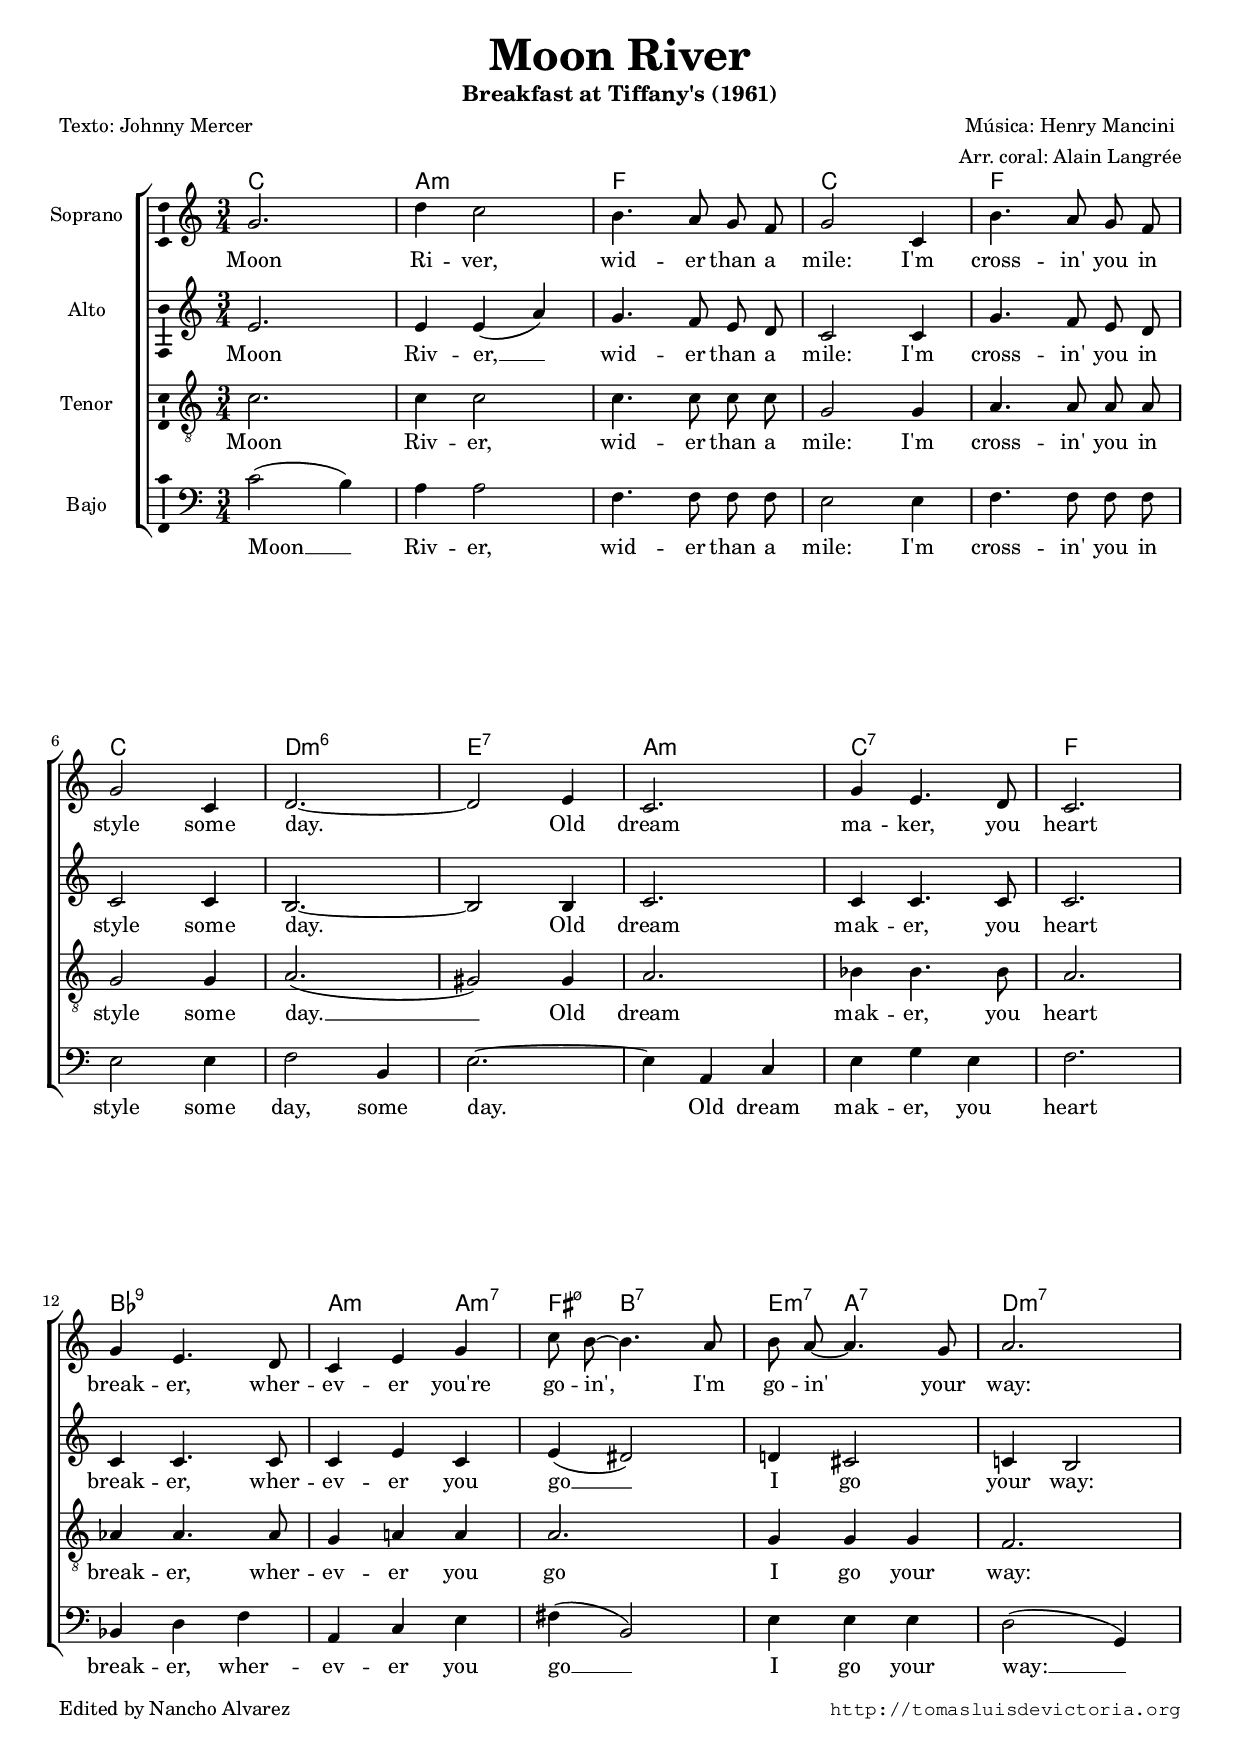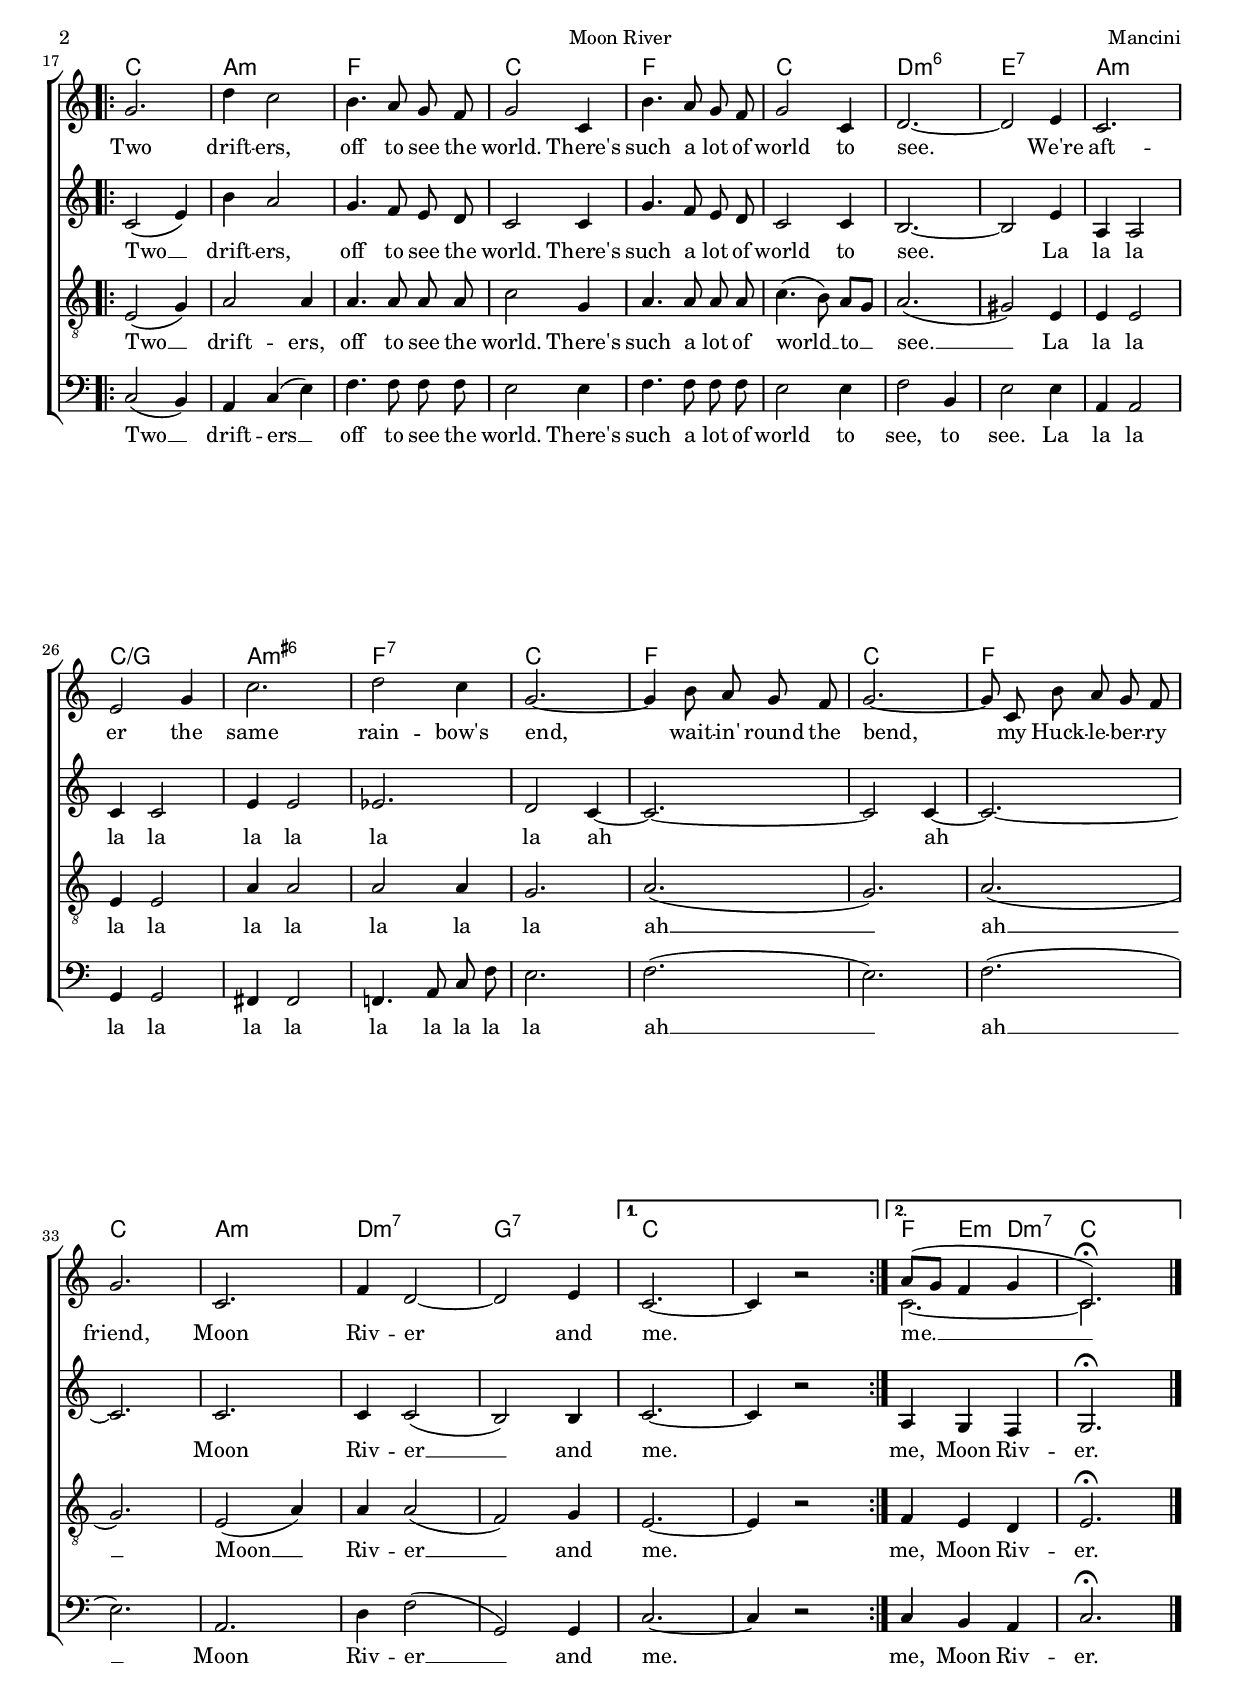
\version "2.12.2"

#(set-default-paper-size "a4")
#(set-global-staff-size 17)
#(ly:set-option 'point-and-click #f)

ss=\once \set suggestAccidentals = ##t
cresc=\markup{\italic "cresc."}
dim=\markup{\italic "dim."}
rit=\markup{\italic "rit."}
italicas=\override LyricText #'font-shape = #'italic
rectas=\override LyricText #'font-shape = #'upright


htitle="Moon River"
hcomposer="Mancini"

\header {
	title=\markup{\fontsize #3 "Moon River" }
	subtitle="Breakfast at Tiffany's (1961)"
	%subsubtitle="1961"
	composer=\markup{\center-column{"Música: Henry Mancini" "Arr. coral: Alain Langrée"}}
	poet="Texto: Johnny Mercer"
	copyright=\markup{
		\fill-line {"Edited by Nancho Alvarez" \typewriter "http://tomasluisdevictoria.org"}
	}
%	tagline=""
}

global={\key c \major \time 3/4 \skip 1*3/4*16 \pageBreak
	\repeat volta 2 {\skip 1*3/4*20} \alternative {{\skip 1*3/4*2}{\skip 1*3/4*2}}
		\bar "|." }


cantus=\relative c''{
	\override Staff.VerticalAxisGroup #'minimum-Y-extent = #'(0 . 0)
	g2.
	d'4 c2
	b4. a8 g f
	g2 c,4
	b'4. a8 g f \break
	g2 c,4
	d2. ~
	d2 e4
	c2. 
	g'4 e4. d8
	c2.
	g'4 e4. d8
	c4 e g
	c8 b ~ b4. a8
	b8 a ~ a4. g8
	a2.
	g2. d'4 c2
	b4. a8 g f
	g2 c,4
	b'4. a8 g f
	g2 c,4
	d2. ~
	d2 e4
	c2. 
	e2 g4
	c2. 
	d2 c4
	g2. ~
	g4 b8 a g f
	g2. ~
	g8 c, b'a g f
	g2.
	c,2.
	f4 d2 ~
	d2 e4
	c2. ~
	c4 r2
	<<\voiceTwo {c2. ~ c2.^\fermata} \new Voice{\voiceOne a'8[( g] f4 g c,2.)}>>
	
}

altus=\relative c'{
	e2.
	e4 e( a)
	g4. f8 e d
	c2 c4
	g'4. f8 e d
	c2 c4
	b2. ~
	b2 b4
	c2. 
	c4 c4. c8
	c2.
	c4 c4. c8
	c4 e c
	e( dis2)
	d?4 cis2
	c?4 b2
	c2( e4)
	b'4 a2
	g4. f8 e d
	c2 c4
	g'4. f8 e d
	c2 c4
	b2. ~
	b2 e4
	a,4 a2
	c4 c2
	e4 e2
	ees2.
	d2 c4 ~
	c2. ~
	c2 c4 ~
	c2. ~
	c2. 
	c2. 
	c4 c2(
	b2) b4
	c2. ~
	c4 r2
	a4 g f
	g2.^\fermata
}

tenor=\relative c'{
	c2. 
	c4 c2
	c4. c8 c c
	g2 g4
	a4. a8 a a
	g2 g4
	a2.(
	gis2) gis4
	a2.
	bes4 bes4. bes8
	a2.
	aes4 aes4. aes8
	g4 a? a
	a2.
	g4 g g
	f2.
	e2( g4)
	a2 a4
	a4. a8 a a
	c2 g4
	a4. a8 a a
	c4.( b8) a8[ g]
	a2.(
	gis2) e4
	e e2
	e4 e2
	a4 a2
	a2 a4
	g2. 
	a2.(
	g2.)
	a2.(
	g)
	e2( a4)
	a4 a2(
	f) g4
	e2. ~
	e4 r2
	f4 e d
	e2.^\fermata
}

bassus=\relative c'{
	c2( b4)
	a4 a2
	f4. f8 f f
	e2 e4
	f4. f8 f f
	e2 e4
	f2 b,4
	e2. ~
	e4 a, c
	e g e
	f2.
	bes,4 d f
	a, c e
	fis( b,2)
	e4 e e
	d2( g,4)
	c2( b4)
	a4 c( e)
	f4. f8 f f
	e2 e4
	f4. f8 f f
	e2 e4
	f2 b,4
	e2 e4
	a,4 a2
	g4 g2
	fis4 fis2
	f?4. a8 c f
	e2. 
	f2.(
	e)
	f( 
	e)
	a,
	d4 f2(
	g,2) g4
	c2. ~
	c4 r2
	c4 b a
	c2.^\fermata
}


textocantus=\lyricmode{
Moon Ri -- ver,
wid -- er than a mile:
I'm cross -- in' you in style
some day.
Old dream ma -- ker,
you heart break -- er,
wher -- ev -- er you're go -- in',
I'm go -- in' your way:
Two drift -- ers,
off to see the world.
There's such a lot of world to see.
We're aft -- er the same rain -- bow's end,
wait -- in' round the bend,
my Huck -- le -- ber -- ry friend,
Moon Riv -- er and me.
me. __ 
}

textoaltus=\lyricmode{
Moon Riv -- er, __
wid -- er than a mile:
I'm cross -- in' you in style some day.
Old dream mak -- er, 
you heart break -- er,
wher -- ev -- er you go __ I go your way:
Two __ drift -- ers,
off to see the world.
There's such a lot of world to see.
La la la la la la la la la
ah ah 
Moon Riv -- er __ and me.
me, Moon Riv -- er.
}

textotenor=\lyricmode{
Moon Riv -- er,
wid -- er than a mile:
I'm cross -- in' you in style some day. __
Old dream mak -- er,
you heart break -- er,
wher -- ev -- er you go I go your way:
Two __ drift -- ers,
off to see the world.
There's such a lot of world __ to __ see. __
La la la la la la la la la la 
ah __ ah __
Moon __ Riv -- er __ and me.
me, Moon Riv -- er.
}

textobassus=\lyricmode{
Moon __ Riv -- er,
wid -- er than a mile:
I'm cross -- in' you in style some day,
some day.
Old dream mak -- er,
you heart break -- er,
wher -- ev -- er you go __
I go your way: __
Two __ drift -- ers __
off to see the world.
There's such a lot of world to see,
to see.
La la la la la la la la la la la la 
ah __ ah __
Moon Riv -- er __ and me.
me, Moon Riv -- er.
}

acordes=\chordmode{
c2. a:m f c f c d:m6 e:7 a:m c:7 f bes:9 a2:m a4:m7 fis4:m5-7 b2:7 e4:m7 a2:7 d2.:m7
c2. a:m f c f
c d:m6 e:7 a:m c/g a:m6+
f:7 c f c f c
a:m d:m7 g:7 c1.
f4 e:m d:m7
c2.
}


\score {
\new ChoirStaff<<

	<<
	\new ChordNames{\acordes}
	\new Staff <<\global
	\new Voice="v1" {
		\set Staff.instrumentName="Soprano " 
		\clef "treble"
		\cantus }
	\new Lyrics \lyricsto "v1" {\textocantus }
	>>
	>>
	
	\new Staff << \global
	\new Voice="v2" {
		\set Staff.instrumentName="Alto "
		\clef "treble" 
		\altus}
	\new Lyrics \lyricsto "v2" {\textoaltus }
	>>

	
	\new Staff <<\global
	\new Voice="v3" {
		\set Staff.instrumentName="Tenor "
		\clef "G_8"
		\tenor }
	\new Lyrics \lyricsto "v3" {\textotenor }
	>>
	

	\new Staff <<\global
	\new Voice="v4" {
		\set Staff.instrumentName="Bajo "
		\clef "bass" 
		\bassus }
	\new Lyrics \lyricsto "v4" {\textobassus }
	>>
	
>>

\layout{ 
	\context {\Lyrics \override VerticalAxisGroup #'minimum-Y-extent = #'(-0 . 0) }
	\context {\Score \override BarNumber #'padding = #2 }
	\context {\Lyrics 
		%\override LyricText #'font-size = #2 
		\override LyricHyphen #'minimum-distance = #0.33
	}
	\context {\Voice 
		\override AccidentalCautionary #'font-size = #-1
		\override AccidentalCautionary #'parenthesized = ##f
		%melismaBusyProperties = #'()
		autoBeaming = ##f
	}
	%\context { \RemoveEmptyStaffContext }
	\context {\Staff 
		\consists Ambitus_engraver 
		\override VerticalAxisGroup #'minimum-Y-extent = #'(-4 . 5.1)
	}
	\context {\ChordNames  
		\override VerticalAxisGroup #'minimum-Y-extent = #'(0 . 0)
	}
}

%\midi {}

}


\paper{
	evenHeaderMarkup=\markup  \fill-line { \fromproperty #'page:page-number-string \htitle \hcomposer }
	oddHeaderMarkup= \markup  \fill-line { \on-the-fly #not-first-page \hcomposer \on-the-fly #not-first-page \htitle \on-the-fly #not-first-page \fromproperty #'page:page-number-string }
	%system-count=6
	line-width=19.0\cm
	between-system-padding = 0
	ragged-last-bottom = ##f
	foot-separation = 6\mm
	head-separation = 2\mm
}
